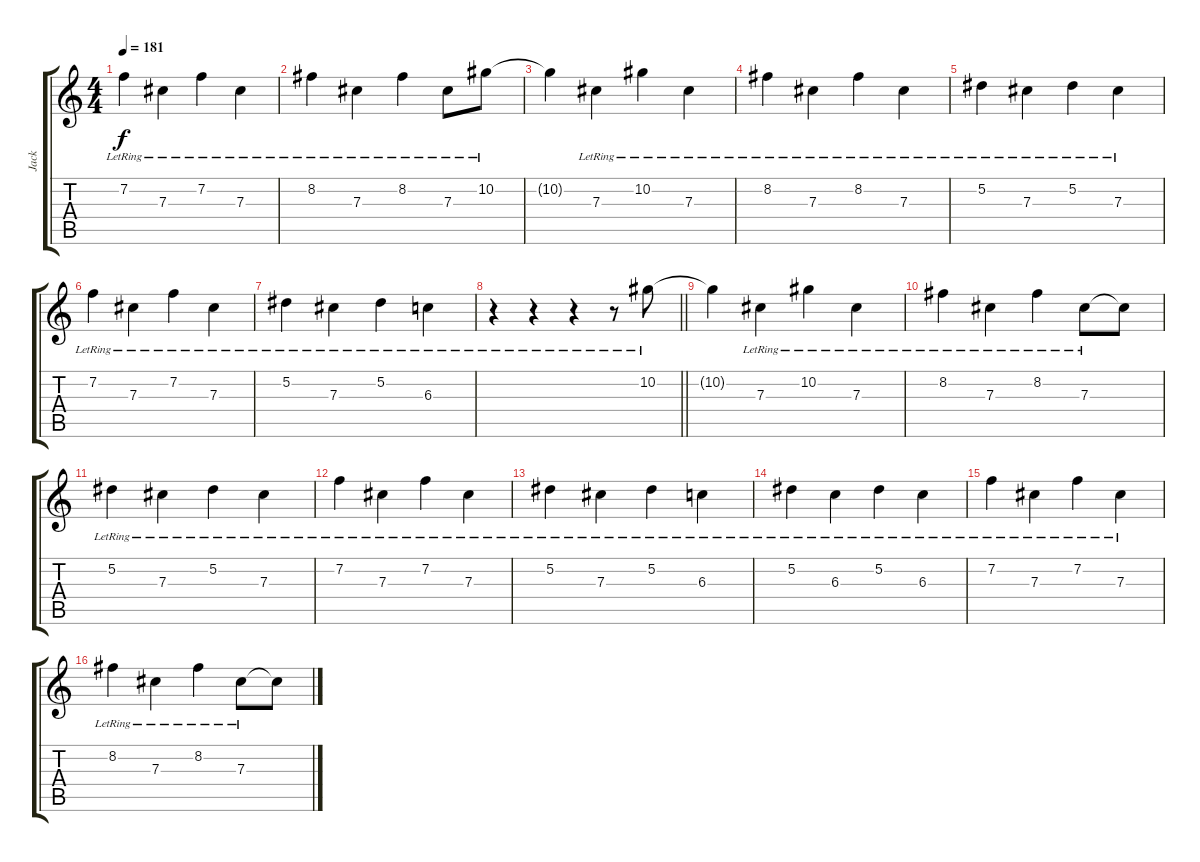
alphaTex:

\track ("Jack" "Jack") {instrument distortionguitar}
\staff {score tabs}
\tuning (Eb4 Bb3 Gb3 Db3 Ab2 Db2) {hide}
\ts (4 4)
\tempo 181
\clef g2
\ks c
7.2{lr}.4{dy f} 7.3{lr}.4 7.2{lr}.4 7.3{lr}.4 |
8.2{lr}.4 7.3{lr}.4 8.2{lr}.4 7.3{lr}.8 10.2{lr}.8 |
10.2{t}.4 7.3{lr}.4 10.2{lr}.4 7.3{lr}.4 |
8.2{lr}.4 7.3{lr}.4 8.2{lr}.4 7.3{lr}.4 |
5.2{lr}.4 7.3{lr}.4 5.2{lr}.4 7.3{lr}.4 |
7.2{lr}.4 7.3{lr}.4 7.2{lr}.4 7.3{lr}.4 |
5.2{lr}.4 7.3{lr}.4 5.2{lr}.4 6.3{lr}.4 |
\barLineRight lightlight
r.4 r.4 r.4 r.8 10.2{lr}.8 |
10.2{t}.4 7.3{lr}.4 10.2{lr}.4 7.3{lr}.4 |
8.2{lr}.4 7.3{lr}.4 8.2{lr}.4 7.3{lr}.8 7.3{t}.8 |
5.2{lr}.4 7.3{lr}.4 5.2{lr}.4 7.3{lr}.4 |
7.2{lr}.4 7.3{lr}.4 7.2{lr}.4 7.3{lr}.4 |
5.2{lr}.4 7.3{lr}.4 5.2{lr}.4 6.3{lr}.4 |
5.2{lr}.4 6.3{lr}.4 5.2{lr}.4 6.3{lr}.4 |
7.2{lr}.4 7.3{lr}.4 7.2{lr}.4 7.3{lr}.4 |
8.2{lr}.4 7.3{lr}.4 8.2{lr}.4 7.3{lr}.8 7.3{t}.8
